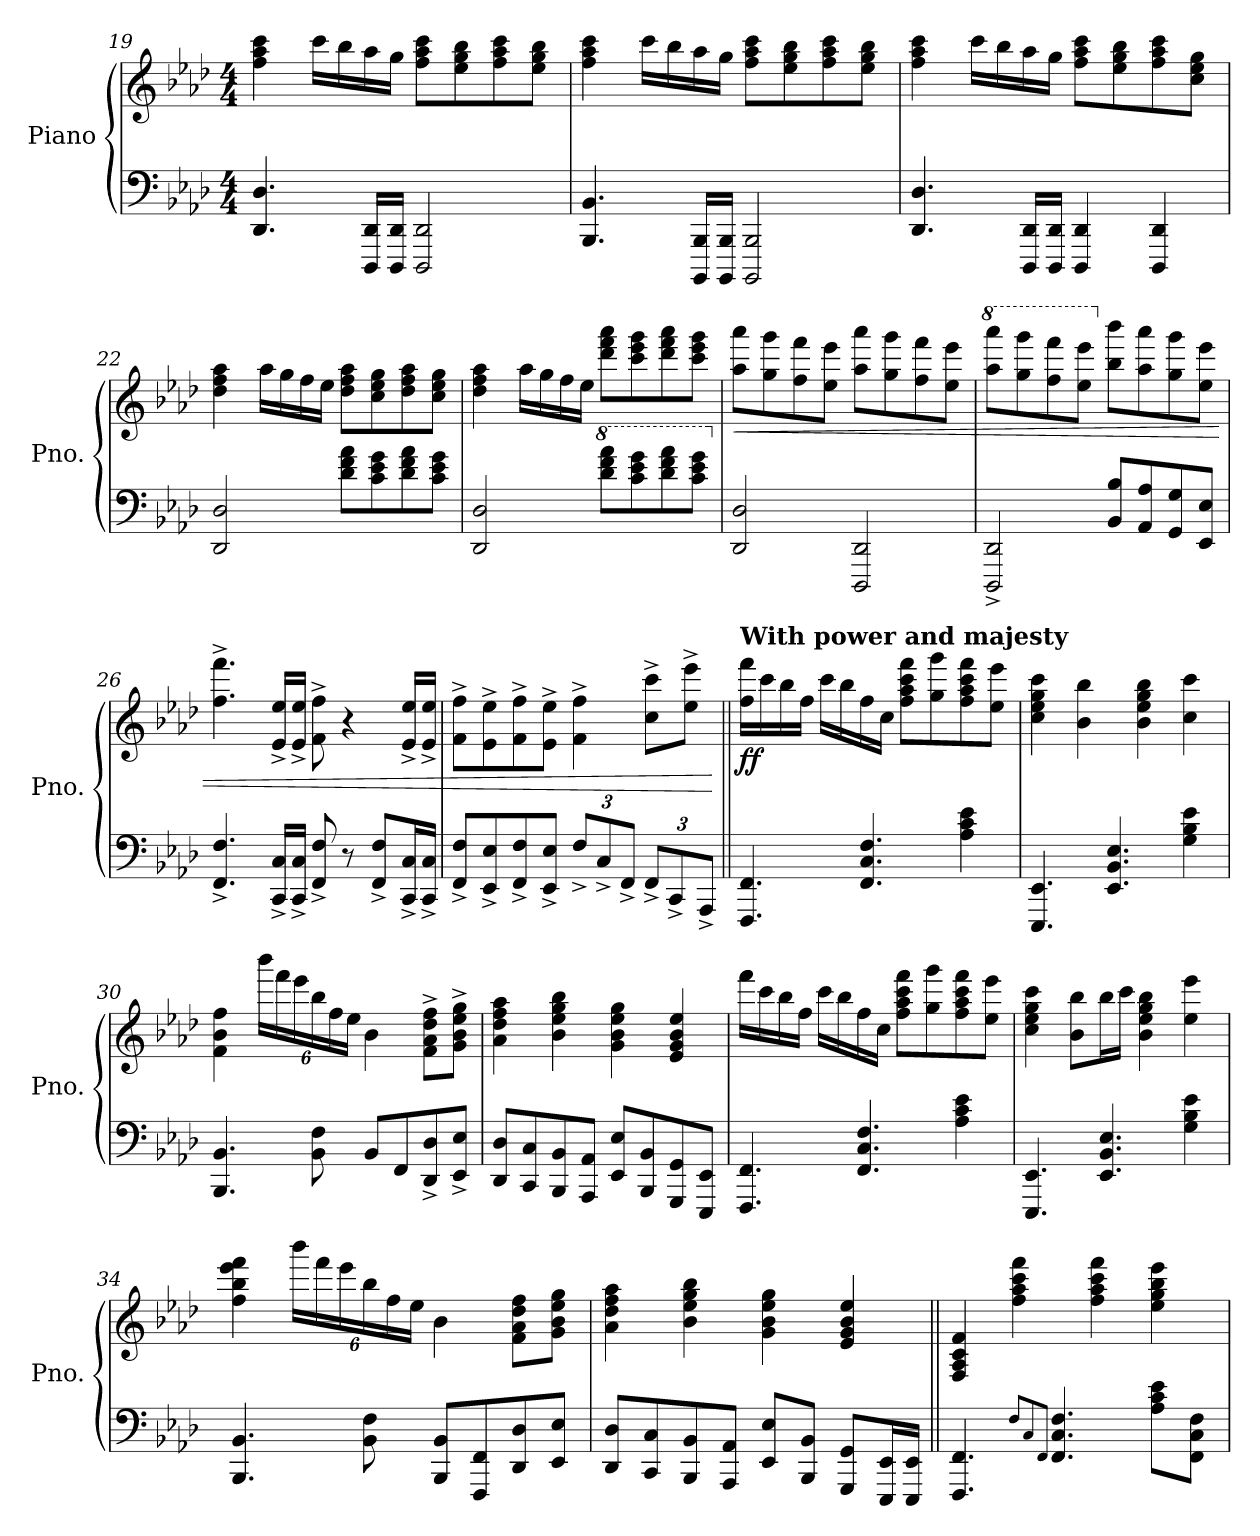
**kern	**kern	**dynam
*part1	*part1	*part1
*staff2	*staff1	*staff1/2
*I"Piano	*	*
*I'Pno.	*	*
*clefF4	*clefG2	*
*k[b-e-a-d-]	*k[b-e-a-d-]	*
*M4/4	*M4/4	*
=19	=19	=19
4.DD-/ 4.D-/	4ff\ 4aa-\ 4ccc\	.
.	16ccc\LL	.
.	16bb-\	.
16DDD-/ 16DD-/LL	16aa-\	.
16DDD-/ 16DD-/JJ	16gg\JJ	.
2DDD-/ 2DD-/	8ff\ 8aa-\ 8ccc\L	.
.	8ee-\ 8gg\ 8bb-\	.
.	8ff\ 8aa-\ 8ccc\	.
.	8ee-\ 8gg\ 8bb-\J	.
=20	=20	=20
4.BBB-/ 4.BB-/	4ff\ 4aa-\ 4ccc\	.
.	16ccc\LL	.
.	16bb-\	.
16BBBB-/ 16BBB-/LL	16aa-\	.
16BBBB-/ 16BBB-/JJ	16gg\JJ	.
2BBBB-/ 2BBB-/	8ff\ 8aa-\ 8ccc\L	.
.	8ee-\ 8gg\ 8bb-\	.
.	8ff\ 8aa-\ 8ccc\	.
.	8ee-\ 8gg\ 8bb-\J	.
!!LO:LB:g=z
=21	=21	=21
4.DD-/ 4.D-/	4ff\ 4aa-\ 4ccc\	.
.	16ccc\LL	.
.	16bb-\	.
16DDD-/ 16DD-/LL	16aa-\	.
16DDD-/ 16DD-/JJ	16gg\JJ	.
4DDD-/ 4DD-/	8ff\ 8aa-\ 8ccc\L	.
.	8ee-\ 8gg\ 8bb-\	.
4DDD-/ 4DD-/	8ff\ 8aa-\ 8ccc\	.
.	8cc\ 8ee-\ 8gg\J	.
=22	=22	=22
2DD-/ 2D-/	4dd-\ 4ff\ 4aa-\	.
.	16aa-\LL	.
.	16gg\	.
.	16ff\	.
.	16ee-\JJ	.
8d-\ 8f\ 8a-\L	8dd-\ 8ff\ 8aa-\L	.
8c\ 8e-\ 8g\	8cc\ 8ee-\ 8gg\	.
8d-\ 8f\ 8a-\	8dd-\ 8ff\ 8aa-\	.
8c\ 8e-\ 8g\J	8cc\ 8ee-\ 8gg\J	.
=23	=23	=23
2DD-/ 2D-/	4dd-\ 4ff\ 4aa-\	.
.	16aa-\LL	.
.	16gg\	.
.	16ff\	.
.	16ee-\JJ	.
*8va	*	*
8dd-\ 8ff\ 8aa-\L	8ddd-\ 8fff\ 8aaa-\L	.
8cc\ 8ee-\ 8gg\	8ccc\ 8eee-\ 8ggg\	.
8dd-\ 8ff\ 8aa-\	8ddd-\ 8fff\ 8aaa-\	.
8cc\ 8ee-\ 8gg\J	8ccc\ 8eee-\ 8ggg\J	.
!!LO:PB:g=z
=24	=24	=24
*X8va	*	*
!	!	!LO:HP:b
2DD-/ 2D-/	8aa-\ 8aaa-\L	<
.	8gg\ 8ggg\	.
.	8ff\ 8fff\	.
.	8ee-\ 8eee-\J	.
2DDD-/ 2DD-/	8aa-\ 8aaa-\L	.
.	8gg\ 8ggg\	.
.	8ff\ 8fff\	.
.	8ee-\ 8eee-\J	.
=25	=25	=25
*	*8va	*
2DDD-/^ 2DD-/^	8aaa-\ 8aaaa-\L	.
.	8ggg\ 8gggg\	.
.	8fff\ 8ffff\	.
.	8eee-\ 8eeee-\J	.
*	*X8va	*
8BB-/ 8B-/L	8bb-\ 8bbb-\L	.
8AA-/ 8A-/	8aa-\ 8aaa-\	.
8GG/ 8G/	8gg\ 8ggg\	.
8EE-/ 8E-/J	8ee-\ 8eee-\J	.
=26	=26	=26
4.FF/^ 4.F/^	4.ff\^ 4.fff\^	.
16CC/^ 16C/^LL	16e-/^ 16ee-/^LL	.
16CC/^ 16C/^JJ	16e-/^ 16ee-/^JJ	.
8FF/^ 8F/^	8f\^ 8ff\^	.
8r	4r	.
8FF/^ 8F/^L	.	.
16CC/^ 16C/^L	16e-/^ 16ee-/^LL	.
16CC/^ 16C/^JJ	16e-/^ 16ee-/^JJ	.
=27	=27	=27
8FF/^ 8F/^L	8f\^ 8ff\^L	.
8EE-/^ 8E-/^	8e-\^ 8ee-\^	.
8FF/^ 8F/^	8f\^ 8ff\^	.
8EE-/^ 8E-/^J	8e-\^ 8ee-\^J	.
*Xbrackettup	*	*
12F^/L	4f\^ 4ff\^	.
12C^/	.	.
12FF^/J	.	.
12FF^/L	8cc\^ 8ccc\^L	.
12CC^/	.	.
.	8ee-\^ 8eee-\^J	.
12AAA-^/J	.	.
.	.	[
!!LO:LB:g=z
=28||	=28||	=28||
!	!LO:TX:a:B:t=With power and majesty	!
!	!	!LO:DY:b
4.FFF/ 4.FF/	16ff\ 16fff\LL	ff
.	16ccc\	.
.	16bb-\	.
.	16ff\JJ	.
.	16ccc\LL	.
.	16bb-\	.
4.FF/ 4.C/ 4.F/	16ff\	.
.	16cc\JJ	.
.	8ff\ 8aa-\ 8ccc\ 8fff\L	.
.	8gg\ 8ggg\	.
4A-\ 4c\ 4e-\	8ff\ 8aa-\ 8ccc\ 8fff\	.
.	8ee-\ 8eee-\J	.
=29	=29	=29
4.EEE-/ 4.EE-/	4cc\ 4ee-\ 4gg\ 4ccc\	.
.	4b-\ 4bb-\	.
4.EE-/ 4.BB-/ 4.E-/	.	.
.	4b-\ 4ee-\ 4gg\ 4bb-\	.
4G\ 4B-\ 4e-\	4cc\ 4ccc\	.
=30	=30	=30
4.BBB-/ 4.BB-/	4f\ 4b-\ 4ff\	.
*	*Xbrackettup	*
.	24bbb-\LL	.
.	24fff\	.
.	24eee-\	.
8BB-\ 8F\	24bb-\	.
.	24ff\	.
.	24ee-\JJ	.
8BB-/L	4b-\	.
8FF/	.	.
8DD-/^ 8D-/^	8f\^ 8a-\^ 8dd-\^ 8ff\^L	.
8EE-/^ 8E-/^J	8g\^ 8b-\^ 8ee-\^ 8gg\^J	.
=31	=31	=31
8DD-/ 8D-/L	4a-\ 4dd-\ 4ff\ 4aa-\	.
8CC/ 8C/	.	.
8BBB-/ 8BB-/	4b-\ 4ee-\ 4gg\ 4bb-\	.
8AAA-/ 8AA-/J	.	.
8EE-/ 8E-/L	4g\ 4b-\ 4ee-\ 4gg\	.
8BBB-/ 8BB-/	.	.
8GGG/ 8GG/	4e-/ 4g/ 4b-/ 4ee-/	.
8EEE-/ 8EE-/J	.	.
!!LO:LB:g=z
=32	=32	=32
4.FFF/ 4.FF/	16fff\LL	.
.	16ccc\	.
.	16bb-\	.
.	16ff\JJ	.
.	16ccc\LL	.
.	16bb-\	.
4.FF/ 4.C/ 4.F/	16ff\	.
.	16cc\JJ	.
.	8ff\ 8aa-\ 8ccc\ 8fff\L	.
.	8gg\ 8ggg\	.
4A-\ 4c\ 4e-\	8ff\ 8aa-\ 8ccc\ 8fff\	.
.	8ee-\ 8eee-\J	.
=33	=33	=33
4.EEE-/ 4.EE-/	4cc\ 4ee-\ 4gg\ 4ccc\	.
.	8b-\ 8bb-\L	.
4.EE-/ 4.BB-/ 4.E-/	16bb-\L	.
.	16ccc\JJ	.
.	4b-\ 4ee-\ 4gg\ 4bb-\	.
4G\ 4B-\ 4e-\	4ee-\ 4eee-\	.
=34	=34	=34
4.BBB-/ 4.BB-/	4ff\ 4bb-\ 4eee-\ 4fff\	.
.	24bbb-\LL	.
.	24fff\	.
.	24eee-\	.
8BB-\ 8F\	24bb-\	.
.	24ff\	.
.	24ee-\JJ	.
8BBB-/ 8BB-/L	4b-\	.
8FFF/ 8FF/	.	.
8DD-/ 8D-/	8f\ 8a-\ 8dd-\ 8ff\L	.
8EE-/ 8E-/J	8g\ 8b-\ 8ee-\ 8gg\J	.
!!LO:LB:g=z
=35	=35	=35
8DD-/ 8D-/L	4a-\ 4dd-\ 4ff\ 4aa-\	.
8CC/ 8C/	.	.
8BBB-/ 8BB-/	4b-\ 4ee-\ 4gg\ 4bb-\	.
8AAA-/ 8AA-/J	.	.
8EE-/ 8E-/L	4g\ 4b-\ 4ee-\ 4gg\	.
8BBB-/ 8BB-/J	.	.
8GGG/ 8GG/L	4e-/ 4g/ 4b-/ 4ee-/	.
16EEE-/ 16EE-/L	.	.
16EEE-/ 16EE-/JJ	.	.
=36||	=36||	=36||
4.FFF/ 4.FF/	4F/ 4A-/ 4c/ 4f/	.
.	4ff\ 4aa-\ 4ccc\ 4fff\	.
8qF/L	.	.
8qC/	.	.
8qFF/J	.	.
4.FF/ 4.C/ 4.F/	.	.
.	4ff\ 4aa-\ 4ccc\ 4fff\	.
8A-\ 8c\ 8e-\L	4ee-\ 4gg\ 4bb-\ 4eee-\	.
8FF\ 8C\ 8F\J	.	.
=	=	=
*-	*-	*-
